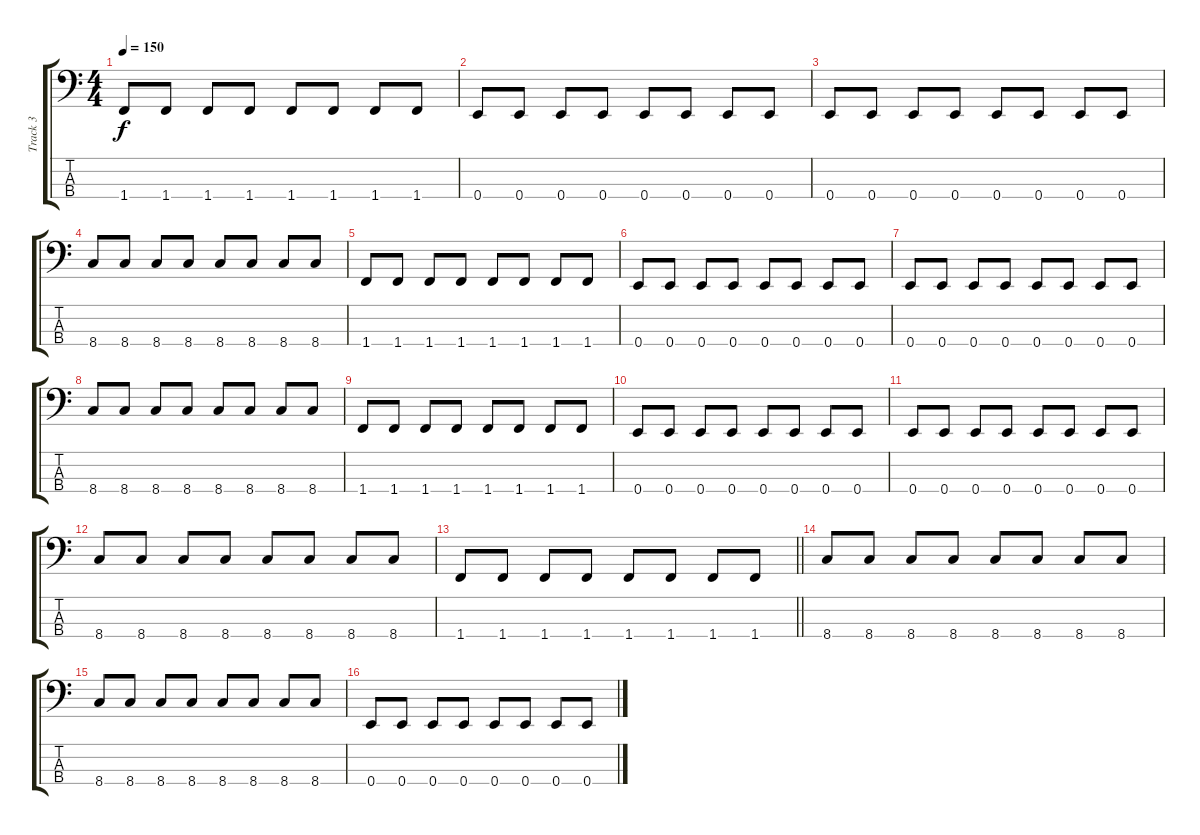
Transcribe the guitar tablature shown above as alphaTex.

\track ("Track 3" "Track 3") {instrument electricbassfinger}
\staff {score tabs}
\tuning (G2 D2 A1 E1) {hide}
\ts (4 4)
\tempo 150
\clef f4
\ks c
1.4.8{dy f} 1.4.8 1.4.8 1.4.8 1.4.8 1.4.8 1.4.8 1.4.8 |
0.4.8 0.4.8 0.4.8 0.4.8 0.4.8 0.4.8 0.4.8 0.4.8 |
0.4.8 0.4.8 0.4.8 0.4.8 0.4.8 0.4.8 0.4.8 0.4.8 |
8.4.8 8.4.8 8.4.8 8.4.8 8.4.8 8.4.8 8.4.8 8.4.8 |
1.4.8 1.4.8 1.4.8 1.4.8 1.4.8 1.4.8 1.4.8 1.4.8 |
0.4.8 0.4.8 0.4.8 0.4.8 0.4.8 0.4.8 0.4.8 0.4.8 |
0.4.8 0.4.8 0.4.8 0.4.8 0.4.8 0.4.8 0.4.8 0.4.8 |
8.4.8 8.4.8 8.4.8 8.4.8 8.4.8 8.4.8 8.4.8 8.4.8 |
1.4.8 1.4.8 1.4.8 1.4.8 1.4.8 1.4.8 1.4.8 1.4.8 |
0.4.8 0.4.8 0.4.8 0.4.8 0.4.8 0.4.8 0.4.8 0.4.8 |
0.4.8 0.4.8 0.4.8 0.4.8 0.4.8 0.4.8 0.4.8 0.4.8 |
8.4.8 8.4.8 8.4.8 8.4.8 8.4.8 8.4.8 8.4.8 8.4.8 |
\barLineRight lightlight
1.4.8 1.4.8 1.4.8 1.4.8 1.4.8 1.4.8 1.4.8 1.4.8 |
\section ("" "")
8.4.8 8.4.8 8.4.8 8.4.8 8.4.8 8.4.8 8.4.8 8.4.8 |
8.4.8 8.4.8 8.4.8 8.4.8 8.4.8 8.4.8 8.4.8 8.4.8 |
0.4.8 0.4.8 0.4.8 0.4.8 0.4.8 0.4.8 0.4.8 0.4.8
